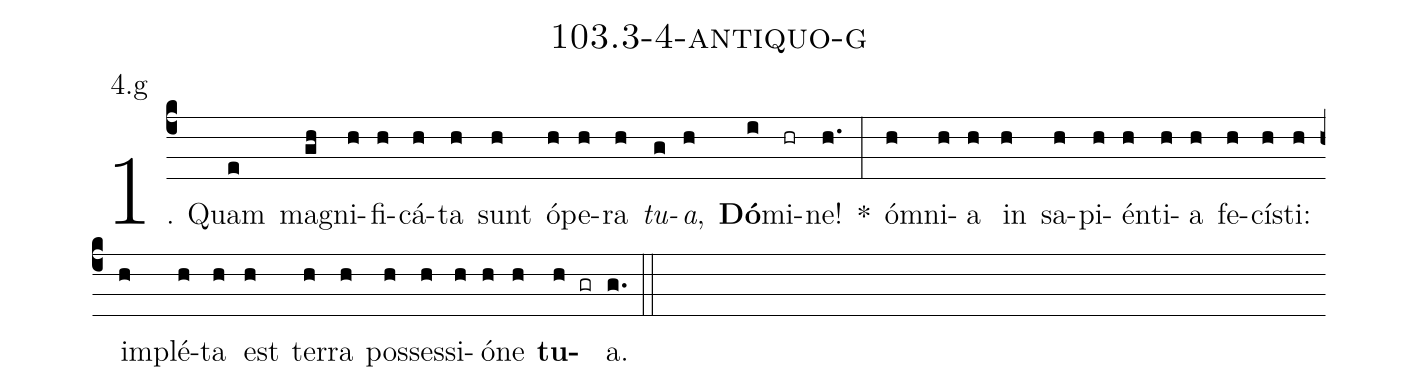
name: 103.3-4-antiquo-g;
annotation: 4.g;
%%
(c4)1. Quam(e) ma(gh)gni(h)fi(h)cá(h)ta(h) sunt(h) ó(h)pe(h)ra(h) <i>tu</i>(g)<i>a</i>,(h) <b>Dó</b>(i)mi(hr)ne!(h.) *(:) óm(h)ni(h)a(h) in(h) sa(h)pi(h)én(h)ti(h)a(h) fe(h)cís(h)ti:(h) im(h)plé(h)ta(h) est(h) ter(h)ra(h) pos(h)ses(h)si(h)ó(h)ne(h) <b>tu</b>(h gr)a.(g.) (::)


%E(h) u(h) o(h) u(h) a(h) e.(g.) (::)
